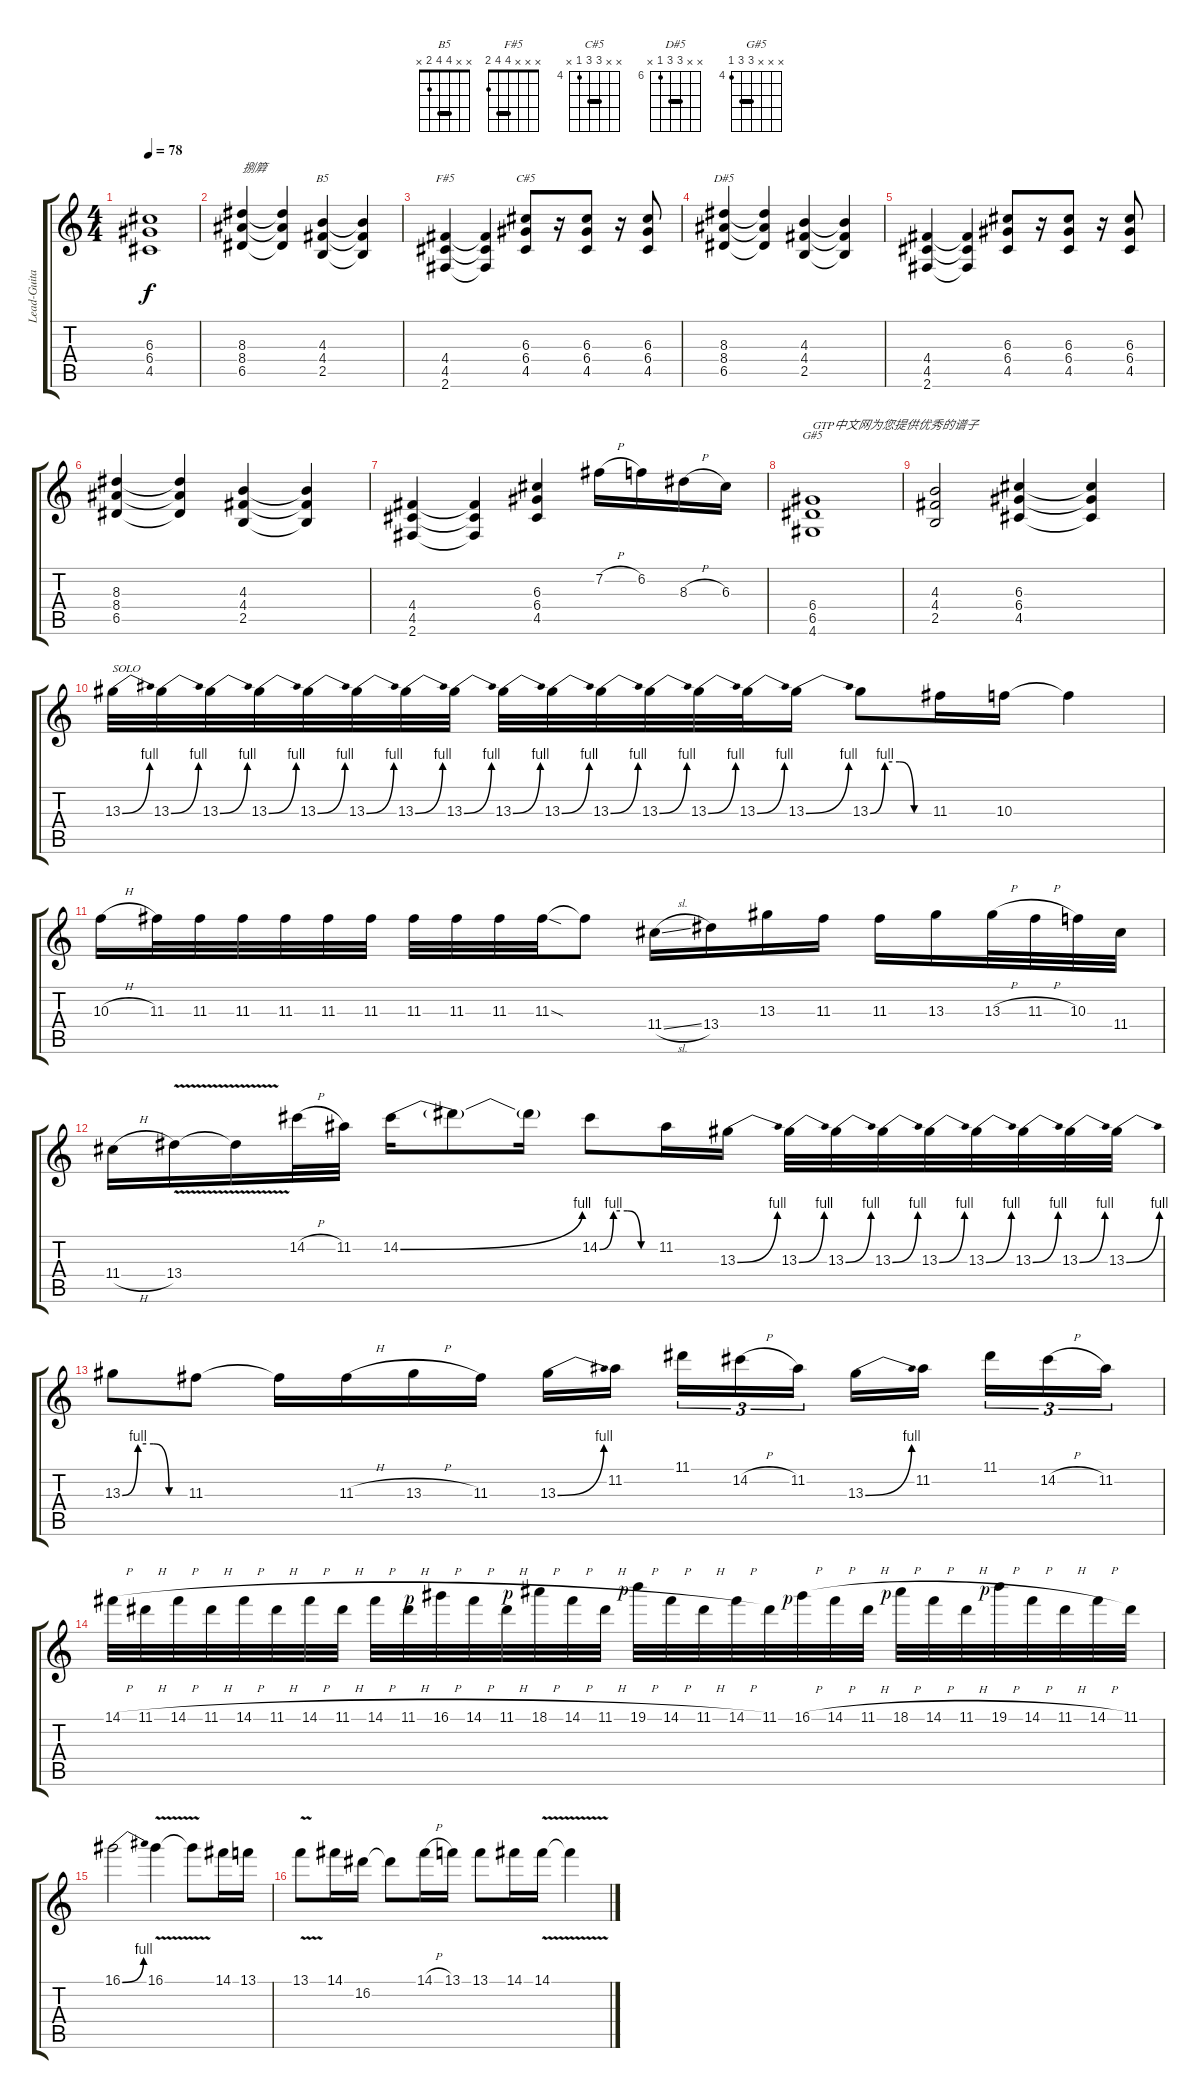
\track ("Lead-Guitar" "Lead-Guita") {instrument distortionguitar}
\staff {score tabs}
\tuning (E4 B3 G3 D3 A2 E2) {hide}
\chord ("B5" x x 4 4 2 x) {barre 4}
\chord ("F#5" x x x 4 4 2) {barre 4}
\chord ("C#5" x x 6 6 4 x) {firstfret 4 barre 6}
\chord ("D#5" x x 8 8 6 x) {firstfret 6 barre 8}
\chord ("G#5" x x x 6 6 4) {firstfret 4 barre 6}
\ts (4 4)
\tempo 78
\clef g2
\ks c
(6.3 6.4 4.5).1{dy f} |
(8.3 8.4 6.5).4{txt "捌簈" volume 10 instrument distortionguitar} (8.3{t} 8.4{t} 6.5{t}).4 (4.3 4.4 2.5).4{ch "B5"} (4.3{t} 4.4{t} 2.5{t}).4 |
(4.4 4.5 2.6).4{ch "F#5"} (4.4{t} 4.5{t} 2.6{t}).4 (6.3 6.4 4.5).8{ch "C#5"} r.16 (6.3 6.4 4.5).8 r.16 (6.3 6.4 4.5).8 |
(8.3 8.4 6.5).4{ch "D#5"} (8.3{t} 8.4{t} 6.5{t}).4 (4.3 4.4 2.5).4 (4.3{t} 4.4{t} 2.5{t}).4 |
(4.4 4.5 2.6).4 (4.4{t} 4.5{t} 2.6{t}).4 (6.3 6.4 4.5).8 r.16 (6.3 6.4 4.5).8 r.16 (6.3 6.4 4.5).8 |
(8.3 8.4 6.5).4 (8.3{t} 8.4{t} 6.5{t}).4 (4.3 4.4 2.5).4 (4.3{t} 4.4{t} 2.5{t}).4 |
(4.4 4.5 2.6).4 (4.4{t} 4.5{t} 2.6{t}).4 (6.3 6.4 4.5).4 7.2{h}.16 6.2.16 8.3{h}.16 6.3.16 |
(6.4 6.5 4.6).1{ch "G#5" txt "GTP中文网为您提供优秀的谱子"} |
(4.3 4.4 2.5).2 (6.3 6.4 4.5).4 (6.3{t} 6.4{t} 4.5{t}).4 |
13.3{be (bend 0 0 60 4)}.32{txt "SOLO"} 13.3{be (bend 0 0 60 4)}.32 13.3{be (bend 0 0 60 4)}.32 13.3{be (bend 0 0 60 4)}.32 13.3{be (bend 0 0 60 4)}.32 13.3{be (bend 0 0 60 4)}.32 13.3{be (bend 0 0 60 4)}.32 13.3{be (bend 0 0 60 4)}.32 13.3{be (bend 0 0 60 4)}.32 13.3{be (bend 0 0 60 4)}.32 13.3{be (bend 0 0 60 4)}.32 13.3{be (bend 0 0 60 4)}.32 13.3{be (bend 0 0 60 4)}.32 13.3{be (bend 0 0 60 4)}.32 13.3{be (bend 0 0 60 4)}.16 13.3{be (custom 0 0 15 4 30 4 45 0 60 0)}.8 11.3.16 10.3.16 10.3{t}.4 |
10.3{h}.16 11.3.32 11.3.32 11.3.32 11.3.32 11.3.32 11.3.32 11.3.32 11.3.32 11.3.32 11.3{sod}.32 11.3{t}.8 11.4{sl}.16 13.4.16 13.3.16 11.3.16 11.3.16 13.3.16 13.3{h}.32 11.3{h}.32 10.3.32 11.4.32 |
11.4{h}.16 13.4{v}.16 13.4{t}.16 14.2{h}.32 11.2.32 14.2{be (bend 0 0 60 4)}.16 14.2{t}.8 14.2{t}.16 14.2{be (custom 0 0 15 4 30 4 45 0 60 0)}.8 11.2.16 13.3{be (bend 0 0 60 4)}.16 13.3{be (bend 0 0 60 4)}.32 13.3{be (bend 0 0 60 4)}.32 13.3{be (bend 0 0 60 4)}.32 13.3{be (bend 0 0 60 4)}.32 13.3{be (bend 0 0 60 4)}.32 13.3{be (bend 0 0 60 4)}.32 13.3{be (bend 0 0 60 4)}.32 13.3{be (bend 0 0 60 4)}.32 |
13.3{be (custom 0 0 15 4 30 4 45 0 60 0)}.8 11.3.8 11.3{t}.16 11.3{h}.16 13.3{h}.16 11.3.16 13.3{be (bend 0 0 60 4)}.16 11.2.16{beam splitsecondary} 11.1.16{tu (3 2)} 14.2{h}.16{tu (3 2)} 11.2.16{tu (3 2)} 13.3{be (bend 0 0 60 4)}.16 11.2.16{beam splitsecondary} 11.1.16{tu (3 2)} 14.2{h}.16{tu (3 2)} 11.2.16{tu (3 2)} |
14.1{h}.32 11.1{h}.32 14.1{h}.32 11.1{h}.32 14.1{h}.32 11.1{h}.32 14.1{h}.32 11.1{h}.32 14.1{h}.32 11.1{h}.32 16.1{h rf 1}.32 14.1{h}.32 11.1{h}.32 18.1{h rf 1}.32 14.1{h}.32 11.1{h}.32 19.1{h rf 1}.32 14.1{h}.32 11.1{h}.32 14.1{h}.32 11.1.32 16.1{h rf 1}.32 14.1{h}.32 11.1{h}.32 18.1{h rf 1}.32 14.1{h}.32 11.1{h}.32 19.1{h rf 1}.32 14.1{h}.32 11.1{h}.32 14.1{h}.32 11.1.32 |
16.1{be (bend 0 0 60 4)}.2 16.1{v}.4 16.1{t}.8 14.1.16 13.1.16 |
13.1{v}.8 14.1.16 16.2.16 16.2{t}.8 14.1{h}.16 13.1.16 13.1.8 14.1.16 14.1{v}.16 14.1{t}.4
